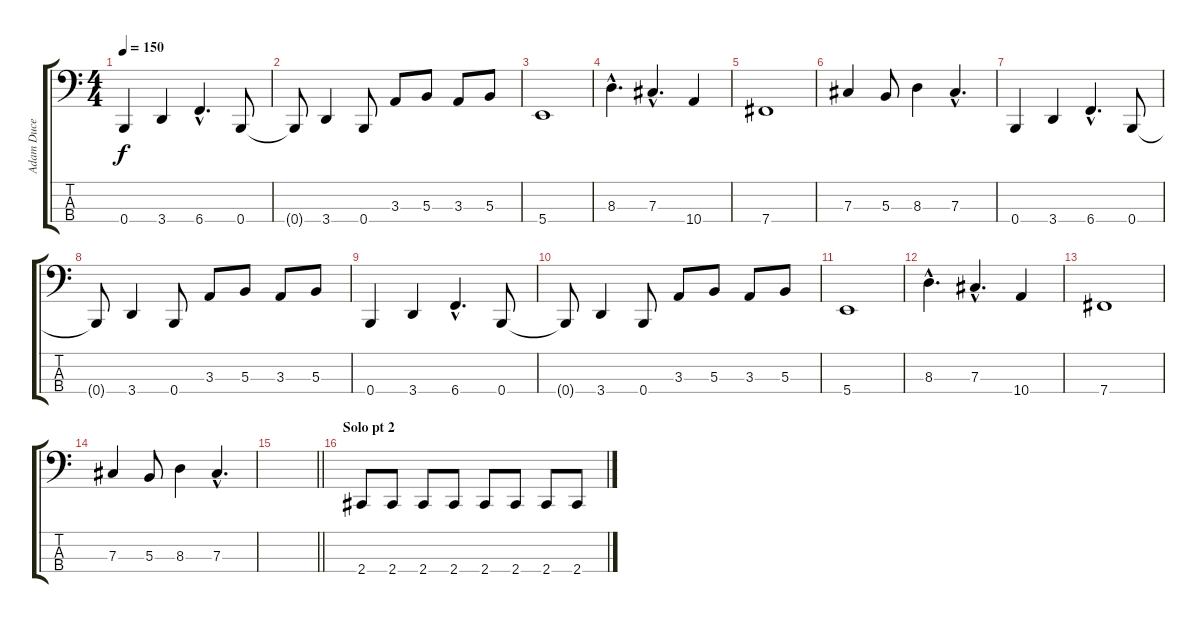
\track ("Adam Duce" "Adam Duce") {instrument electricbassfinger}
\staff {score tabs}
\tuning (E2 B1 Gb1 B0) {hide}
\ts (4 4)
\tempo 150
\clef f4
\ks c
0.4.4{dy f} 3.4.4 6.4{hac}.4{d} 0.4.8 |
0.4{t}.8 3.4.4 0.4.8 3.3.8 5.3.8 3.3.8 5.3.8 |
5.4.1 |
8.3{hac}.4{d} 7.3{hac}.4{d} 10.4.4 |
7.4.1 |
7.3.4 5.3.8 8.3.4 7.3{hac}.4{d} |
0.4.4 3.4.4 6.4{hac}.4{d} 0.4.8 |
0.4{t}.8 3.4.4 0.4.8 3.3.8 5.3.8 3.3.8 5.3.8 |
0.4.4 3.4.4 6.4{hac}.4{d} 0.4.8 |
0.4{t}.8 3.4.4 0.4.8 3.3.8 5.3.8 3.3.8 5.3.8 |
5.4.1 |
8.3{hac}.4{d} 7.3{hac}.4{d} 10.4.4 |
7.4.1 |
7.3.4 5.3.8 8.3.4 7.3{hac}.4{d} |
\barLineRight lightlight
|
\section ("" "Solo pt 2")
2.4.8 2.4.8 2.4.8 2.4.8 2.4.8 2.4.8 2.4.8 2.4.8
